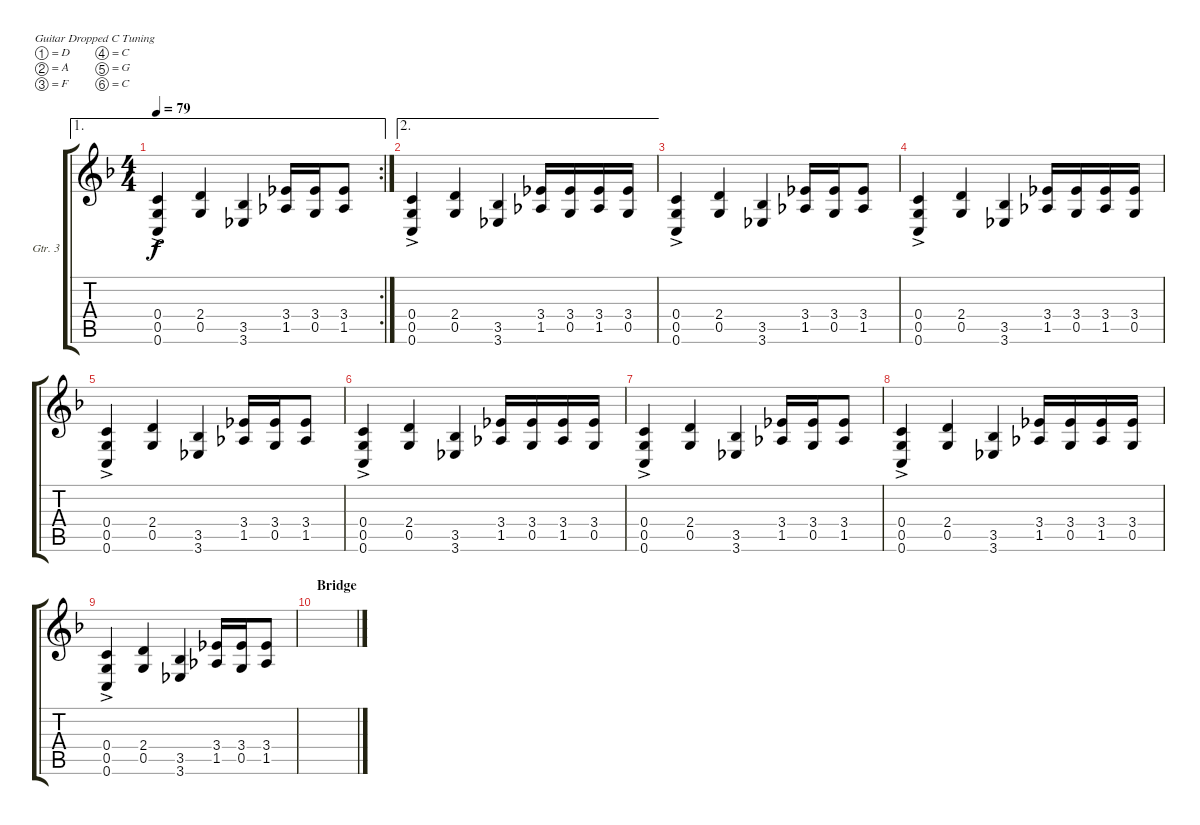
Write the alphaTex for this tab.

\defaultSystemsLayout 4
\bracketExtendMode groupsimilarinstruments
\firstSystemTrackNameOrientation horizontal
\otherSystemsTrackNameOrientation horizontal
\track ("Electric Guitar" "Gtr. 3") {instrument distortionguitar}
\staff {score tabs}
\tuning (D4 A3 F3 C3 G2 C2)
\ae 1
\rc 2
\ts (4 4)
\tempo 79
\clef g2
\ks f
(0.5{ac} 0.4{ac} 0.6{ac}).4{dy f} (0.5 2.4).4 (3.5 3.6).4 (1.5 3.4).16 (3.4 0.5).16 (3.4 1.5).8 |
\ae 2
(0.6{ac} 0.5{ac} 0.4{ac}).4 (0.5 2.4).4 (3.6 3.5).4 (1.5 3.4).16 (3.4 0.5).16 (3.4 1.5).16 (3.4 0.5).16 |
(0.5{ac} 0.4{ac} 0.6{ac}).4 (0.5 2.4).4 (3.5 3.6).4 (1.5 3.4).16 (3.4 0.5).16 (3.4 1.5).8 |
(0.6{ac} 0.5{ac} 0.4{ac}).4 (0.5 2.4).4 (3.6 3.5).4 (1.5 3.4).16 (3.4 0.5).16 (3.4 1.5).16 (3.4 0.5).16 |
(0.5{ac} 0.4{ac} 0.6{ac}).4 (0.5 2.4).4 (3.5 3.6).4 (1.5 3.4).16 (3.4 0.5).16 (3.4 1.5).8 |
(0.6{ac} 0.5{ac} 0.4{ac}).4 (0.5 2.4).4 (3.6 3.5).4 (1.5 3.4).16 (3.4 0.5).16 (3.4 1.5).16 (3.4 0.5).16 |
(0.5{ac} 0.4{ac} 0.6{ac}).4 (0.5 2.4).4 (3.5 3.6).4 (1.5 3.4).16 (3.4 0.5).16 (3.4 1.5).8 |
(0.6{ac} 0.5{ac} 0.4{ac}).4 (0.5 2.4).4 (3.6 3.5).4 (1.5 3.4).16 (3.4 0.5).16 (3.4 1.5).16 (3.4 0.5).16 |
(0.5{ac} 0.4{ac} 0.6{ac}).4 (0.5 2.4).4 (3.5 3.6).4 (1.5 3.4).16 (3.4 0.5).16 (3.4 1.5).8 |
\section ("" "Bridge")
